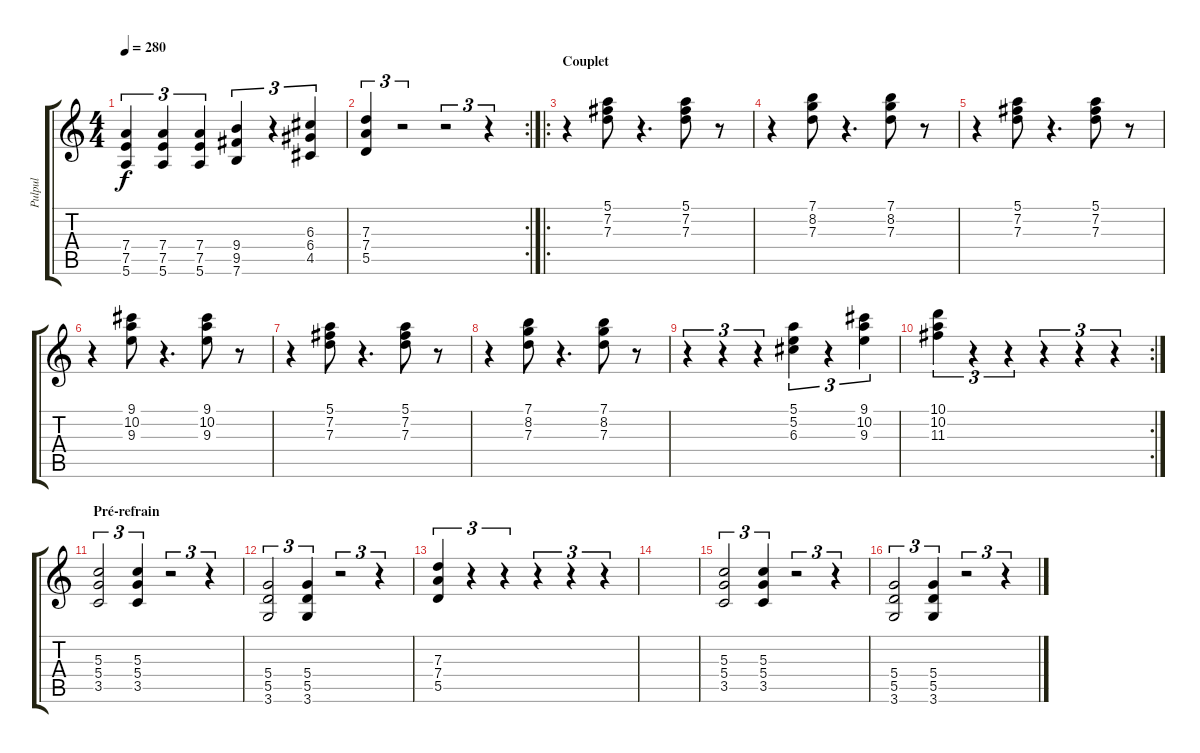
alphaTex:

\track ("Pulpul" "Pulpul") {instrument electricguitarclean}
\staff {score tabs}
\tuning (E4 B3 G3 D3 A2 E2) {hide}
\ts (4 4)
\tempo 280
\clef g2
\ks c
(7.4 7.5 5.6).4{tu (3 2) dy f} (7.4 7.5 5.6).4{tu (3 2)} (7.4 7.5 5.6).4{tu (3 2)} (9.4 9.5 7.6).4{tu (3 2)} r.4{tu (3 2)} (6.3 6.4 4.5).4{tu (3 2)} |
\rc 2
(7.3 7.4 5.5).4{tu (3 2)} r.2{tu (3 2)} r.2{tu (3 2)} r.4{tu (3 2)} |
\ro
\section ("" "Couplet")
r.4{instrument electricguitarclean} (5.1 7.2 7.3).8 r.4{d} (5.1 7.2 7.3).8 r.8 |
r.4 (7.1 8.2 7.3).8 r.4{d} (7.1 8.2 7.3).8 r.8 |
r.4 (5.1 7.2 7.3).8 r.4{d} (5.1 7.2 7.3).8 r.8 |
r.4 (9.1 10.2 9.3).8 r.4{d} (9.1 10.2 9.3).8 r.8 |
r.4 (5.1 7.2 7.3).8 r.4{d} (5.1 7.2 7.3).8 r.8 |
r.4 (7.1 8.2 7.3).8 r.4{d} (7.1 8.2 7.3).8 r.8 |
r.4{tu (3 2)} r.4{tu (3 2)} r.4{tu (3 2)} (5.1 5.2 6.3).4{tu (3 2)} r.4{tu (3 2)} (9.1 10.2 9.3).4{tu (3 2)} |
\rc 2
(10.1 10.2 11.3).4{tu (3 2)} r.4{tu (3 2)} r.4{tu (3 2)} r.4{tu (3 2)} r.4{tu (3 2)} r.4{tu (3 2)} |
\section ("" "Pré-refrain")
(5.3 5.4 3.5).2{tu (3 2) instrument overdrivenguitar} (5.3 5.4 3.5).4{tu (3 2)} r.2{tu (3 2)} r.4{tu (3 2)} |
(5.4 5.5 3.6).2{tu (3 2)} (5.4 5.5 3.6).4{tu (3 2)} r.2{tu (3 2)} r.4{tu (3 2)} |
(7.3 7.4 5.5).4{tu (3 2)} r.4{tu (3 2)} r.4{tu (3 2)} r.4{tu (3 2)} r.4{tu (3 2)} r.4{tu (3 2)} |
|
(5.3 5.4 3.5).2{tu (3 2)} (5.3 5.4 3.5).4{tu (3 2)} r.2{tu (3 2)} r.4{tu (3 2)} |
(5.4 5.5 3.6).2{tu (3 2)} (5.4 5.5 3.6).4{tu (3 2)} r.2{tu (3 2)} r.4{tu (3 2)}
